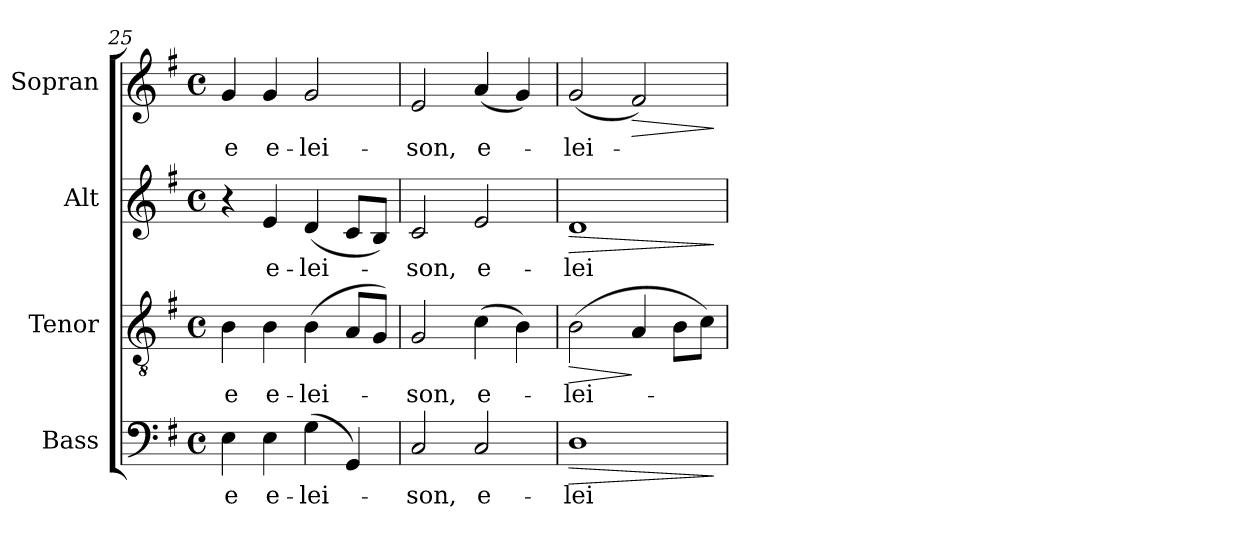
**kern	**text	**dynam	**kern	**text	**dynam	**kern	**text	**dynam	**kern	**text	**dynam
*part4	*part4	*part4	*part3	*part3	*part3	*part2	*part2	*part2	*part1	*part1	*part1
*staff4	*staff4	*staff4	*staff3	*staff3	*staff3	*staff2	*staff2	*staff2	*staff1	*staff1	*staff1
*I"Bass	*	*	*I"Tenor	*	*	*I"Alt	*	*	*I"Sopran	*	*
*I'B.	*	*	*I'T.	*	*	*I'A.	*	*	*I'S.	*	*
*clefF4	*	*	*clefGv2	*	*	*clefG2	*	*	*clefG2	*	*
*k[f#]	*	*	*k[f#]	*	*	*k[f#]	*	*	*k[f#]	*	*
*G:	*	*	*G:	*	*	*G:	*	*	*G:	*	*
*M4/4	*	*	*M4/4	*	*	*M4/4	*	*	*M4/4	*	*
*met(c)	*	*	*met(c)	*	*	*met(c)	*	*	*met(c)	*	*
=25	=25	=25	=25	=25	=25	=25	=25	=25	=25	=25	=25
!	!LO:LY:b	!	!	!LO:LY:b	!	!	!	!	!	!LO:LY:b	!
4E\	-e	.	4B\	-e	.	4r	.	.	4g/	-e	.
!	!LO:LY:b	!	!	!LO:LY:b	!	!	!LO:LY:b	!	!	!LO:LY:b	!
4E\	e-	.	4B\	e-	.	4e/	e-	.	4g/	e-	.
!	!LO:LY:b	!	!	!LO:LY:b	!	!	!LO:LY:b	!	!	!LO:LY:b	!
(>4G\	-lei-	.	(>4B\	-lei-	.	(<4d/	-lei-	.	2g/	-lei-	.
4GG/)	.	.	8A/L	.	.	8c/L	.	.	.	.	.
.	.	.	8G/J)	.	.	8B/J)	.	.	.	.	.
=26	=26	=26	=26	=26	=26	=26	=26	=26	=26	=26	=26
!	!LO:LY:b	!	!	!LO:LY:b	!	!	!LO:LY:b	!	!	!LO:LY:b	!
2C/	-son,	.	2G/	-son,	.	2c/	-son,	.	2e/	-son,	.
!	!LO:LY:b	!	!	!LO:LY:b	!	!	!LO:LY:b	!	!	!LO:LY:b	!
2C/	e-	.	(>4c\	e-	.	2e/	e-	.	(<4a/	e-	.
.	.	.	4B\)	.	.	.	.	.	4g/)	.	.
=27	=27	=27	=27	=27	=27	=27	=27	=27	=27	=27	=27
!	!LO:LY:b	!LO:HP:b	!	!LO:LY:b	!LO:HP:b	!	!LO:LY:b	!LO:HP:b	!	!LO:LY:b	!
1D	-lei-	>	(>2B\	-lei-	>	1d	-lei-	>	(<2g/	-lei-	.
!	!	!	!	!	!	!	!	!	!	!	!LO:HP:b
.	.	.	4A/	.	]	.	.	.	2f#/)	.	>
.	.	.	8B\L	.	.	.	.	.	.	.	.
.	.	.	8c\J)	.	.	.	.	.	.	.	.
.	.	]	.	.	.	.	.	]	.	.	]
=	=	=	=	=	=	=	=	=	=	=	=
*-	*-	*-	*-	*-	*-	*-	*-	*-	*-	*-	*-
